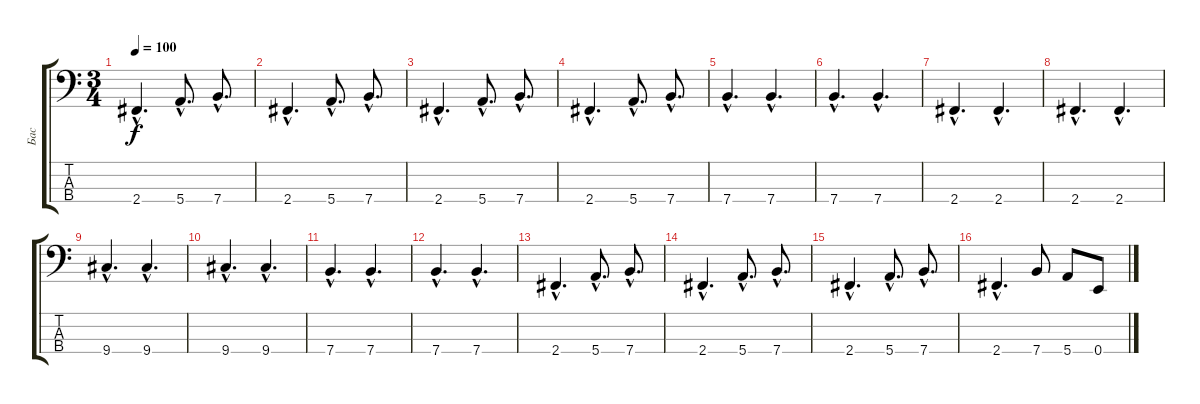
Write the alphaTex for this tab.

\track ("Бас" "Бас") {instrument electricbasspick}
\staff {score tabs}
\tuning (G2 D2 A1 E1) {hide}
\ts (3 4)
\tempo 100
\clef f4
\ks c
2.4{hac}.4{d dy f instrument electricbasspick} 5.4{hac}.8{d} 7.4{hac}.8{d} |
2.4{hac}.4{d} 5.4{hac}.8{d} 7.4{hac}.8{d} |
2.4{hac}.4{d} 5.4{hac}.8{d} 7.4{hac}.8{d} |
2.4{hac}.4{d} 5.4{hac}.8{d} 7.4{hac}.8{d} |
7.4{hac}.4{d} 7.4{hac}.4{d} |
7.4{hac}.4{d} 7.4{hac}.4{d} |
2.4{hac}.4{d} 2.4{hac}.4{d} |
2.4{hac}.4{d} 2.4{hac}.4{d} |
9.4{hac}.4{d} 9.4{hac}.4{d} |
9.4{hac}.4{d} 9.4{hac}.4{d} |
7.4{hac}.4{d} 7.4{hac}.4{d} |
7.4{hac}.4{d} 7.4{hac}.4{d} |
2.4{hac}.4{d} 5.4{hac}.8{d} 7.4{hac}.8{d} |
2.4{hac}.4{d} 5.4{hac}.8{d} 7.4{hac}.8{d} |
2.4{hac}.4{d} 5.4{hac}.8{d} 7.4{hac}.8{d} |
2.4{hac}.4{d} 7.4.8 5.4.8 0.4.8
